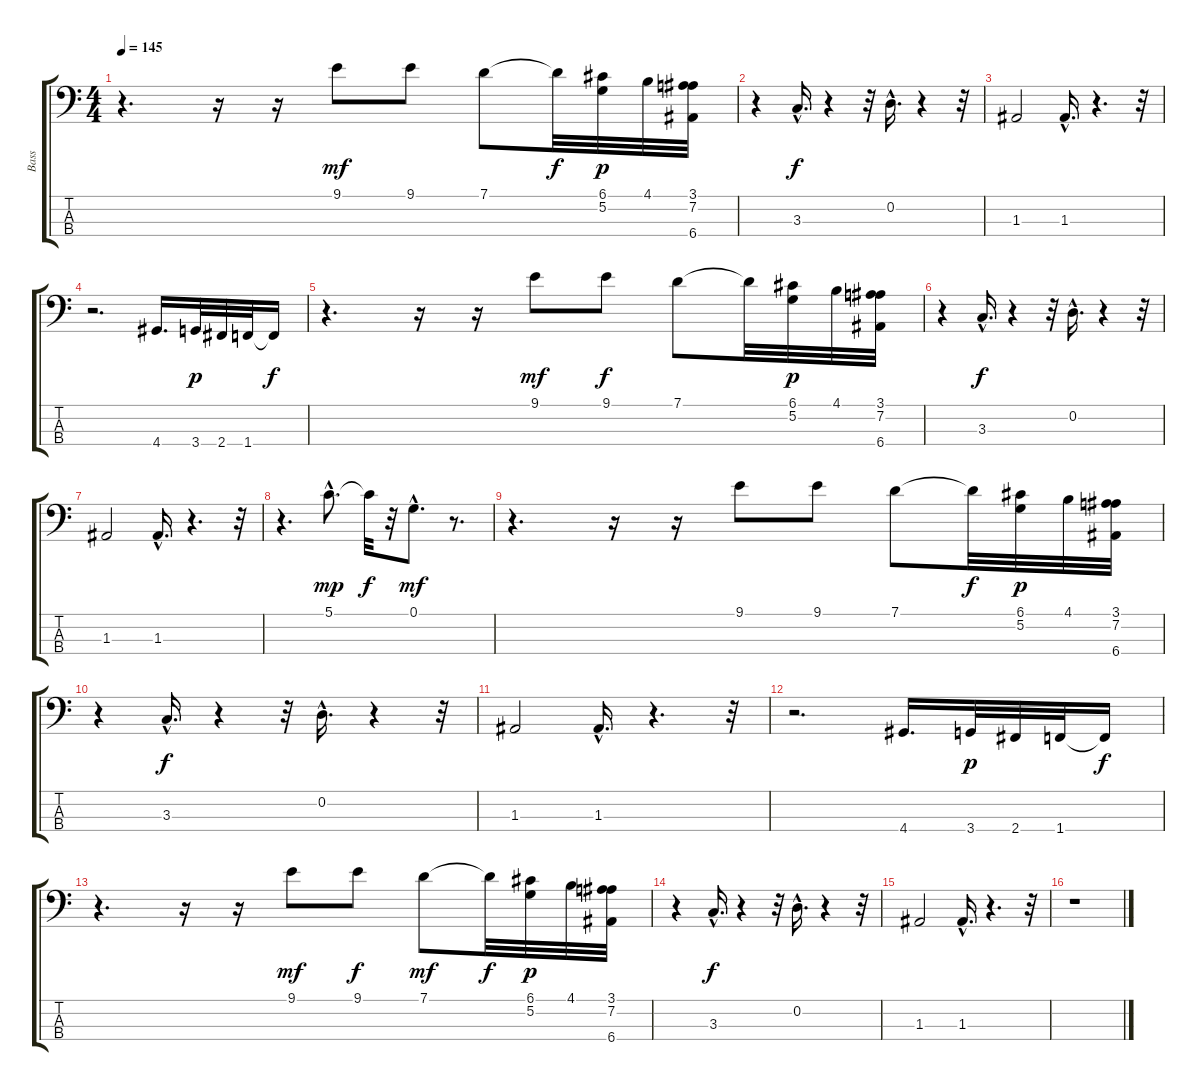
\track ("Bass" "Bass") {instrument electricbassfinger}
\staff {score tabs}
\tuning (G2 D2 A1 E1) {hide}
\ts (4 4)
\tempo 145
\clef f4
\ks c
r.4{d dy mf instrument electricbassfinger} r.16 r.16 9.1.8 9.1.8 7.1.8 7.1{t}.32{dy f} (6.1 5.2).32{dy p} 4.1.32 (3.1 7.2 6.4).32 |
r.4 3.3{hac}.16{d dy f} r.4 r.32 0.2{hac}.16{d} r.4 r.32 |
1.3.2 1.3{hac}.16{d} r.4{d} r.32 |
r.2{d} 4.4.16{d} 3.4.32{dy p} 2.4.32 1.4.32 1.4{t}.16{dy f} |
r.4{d} r.16 r.16 9.1.8{dy mf} 9.1.8{dy f} 7.1.8 7.1{t}.32 (6.1 5.2).32{dy p} 4.1.32 (3.1 7.2 6.4).32 |
r.4 3.3{hac}.16{d dy f} r.4 r.32 0.2{hac}.16{d} r.4 r.32 |
1.3.2 1.3{hac}.16{d} r.4{d} r.32 |
r.4{d} 5.1{hac}.8{d dy mp} 5.1{t}.32{dy f} r.32 0.1{hac}.8{d dy mf} r.8{d} |
r.4{d} r.16 r.16 9.1.8 9.1.8 7.1.8 7.1{t}.32{dy f} (6.1 5.2).32{dy p} 4.1.32 (3.1 7.2 6.4).32 |
r.4 3.3{hac}.16{d dy f} r.4 r.32 0.2{hac}.16{d} r.4 r.32 |
1.3.2 1.3{hac}.16{d} r.4{d} r.32 |
r.2{d} 4.4.16{d} 3.4.32{dy p} 2.4.32 1.4.32 1.4{t}.16{dy f} |
r.4{d} r.16 r.16 9.1.8{dy mf} 9.1.8{dy f} 7.1.8{dy mf} 7.1{t}.32{dy f} (6.1 5.2).32{dy p} 4.1.32 (3.1 7.2 6.4).32 |
r.4 3.3{hac}.16{d dy f} r.4 r.32 0.2{hac}.16{d} r.4 r.32 |
1.3.2 1.3{hac}.16{d} r.4{d} r.32 |
r.1
